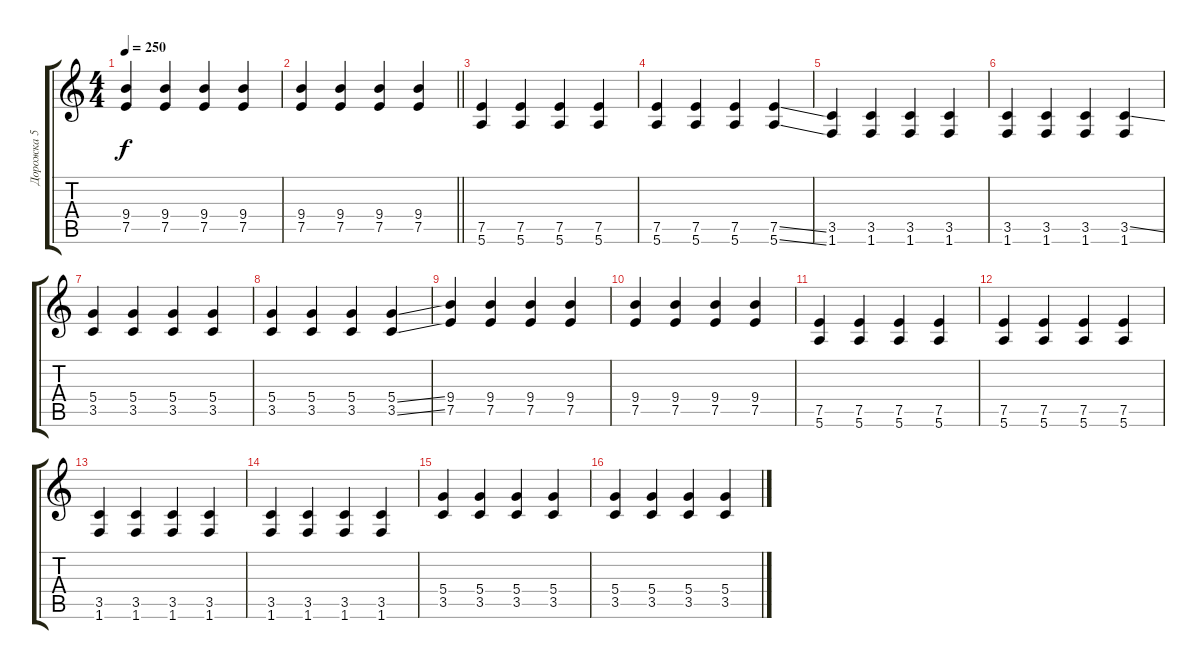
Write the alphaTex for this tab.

\track ("Дорожка 5" "Дорожка 5") {mute instrument overdrivenguitar}
\staff {score tabs}
\tuning (E4 B3 G3 D3 A2 E2) {hide}
\ts (4 4)
\tempo 250
\clef g2
\ks c
(9.4 7.5).4{dy f} (9.4 7.5).4 (9.4 7.5).4 (9.4 7.5).4 |
\barLineRight lightlight
(9.4 7.5).4 (9.4 7.5).4 (9.4 7.5).4 (9.4 7.5).4 |
(7.5 5.6).4 (7.5 5.6).4 (7.5 5.6).4 (7.5 5.6).4 |
(7.5 5.6).4 (7.5 5.6).4 (7.5 5.6).4 (7.5{ss} 5.6{ss}).4 |
(3.5 1.6).4 (3.5 1.6).4 (3.5 1.6).4 (3.5 1.6).4 |
(3.5 1.6).4 (3.5 1.6).4 (3.5 1.6).4 (3.5{ss} 1.6).4 |
(5.4 3.5).4 (5.4 3.5).4 (5.4 3.5).4 (5.4 3.5).4 |
(5.4 3.5).4 (5.4 3.5).4 (5.4 3.5).4 (5.4{ss} 3.5{ss}).4 |
(9.4 7.5).4 (9.4 7.5).4 (9.4 7.5).4 (9.4 7.5).4 |
(9.4 7.5).4 (9.4 7.5).4 (9.4 7.5).4 (9.4 7.5).4 |
(7.5 5.6).4 (7.5 5.6).4 (7.5 5.6).4 (7.5 5.6).4 |
(7.5 5.6).4 (7.5 5.6).4 (7.5 5.6).4 (7.5 5.6).4 |
(3.5 1.6).4 (3.5 1.6).4 (3.5 1.6).4 (3.5 1.6).4 |
(3.5 1.6).4 (3.5 1.6).4 (3.5 1.6).4 (3.5 1.6).4 |
(5.4 3.5).4 (5.4 3.5).4 (5.4 3.5).4 (5.4 3.5).4 |
(5.4 3.5).4 (5.4 3.5).4 (5.4 3.5).4 (5.4 3.5).4
